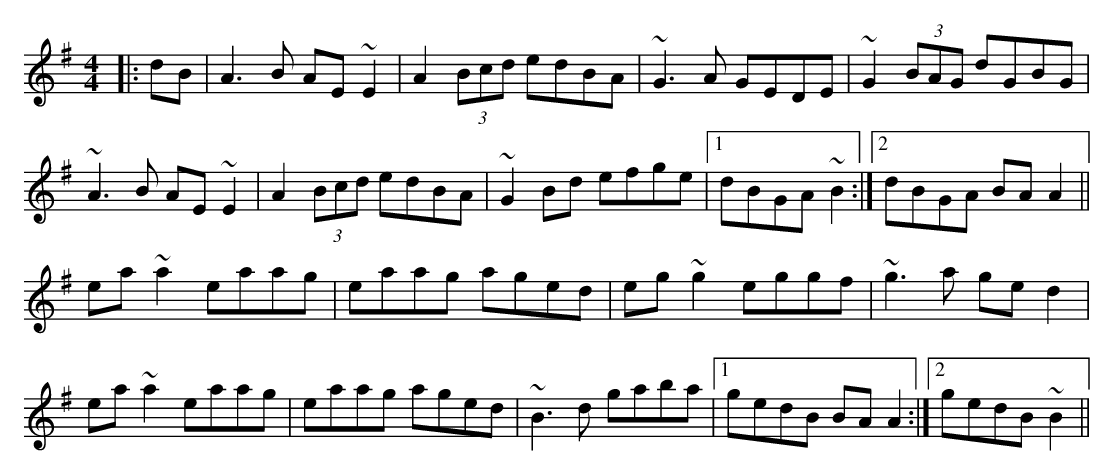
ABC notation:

X:1
M:4/4
K:Ador
|:dB|A3B AE~E2|A2(3Bcd edBA|~G3A GEDE|~G2(3BAG dGBG|
~A3B AE~E2|A2(3Bcd edBA|~G2Bd efge|1 dBGA ~B2:|2 dBGA BAA2||
ea~a2 eaag|eaag aged|eg~g2 eggf|~g3a ged2|
ea~a2 eaag|eaag aged|~B3d gaba|1 gedB BAA2:|2 gedB ~B2||
